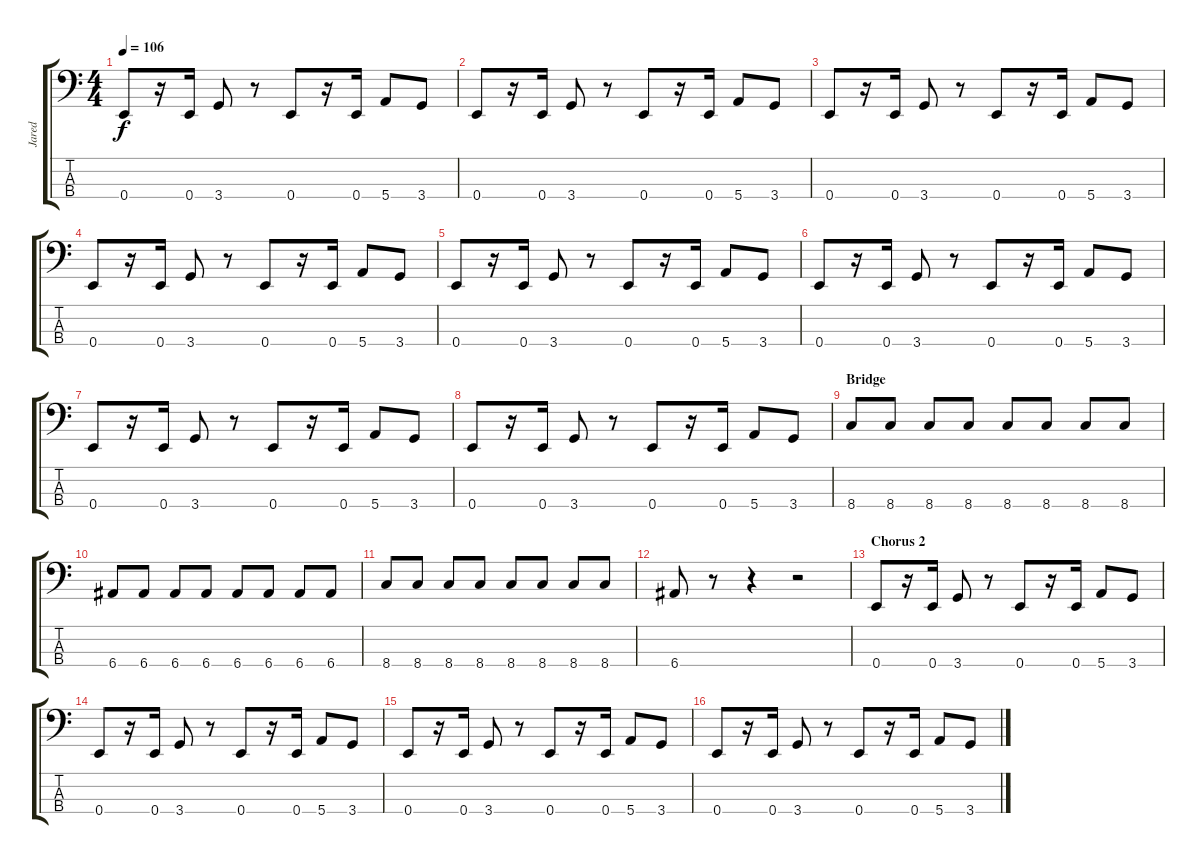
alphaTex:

\track ("Jared" "Jared") {instrument electricbassfinger}
\staff {score tabs}
\tuning (G2 D2 A1 E1) {hide}
\ts (4 4)
\tempo 106
\clef f4
\ks c
0.4.8{dy f} r.16 0.4.16 3.4.8 r.8 0.4.8 r.16 0.4.16 5.4.8 3.4.8 |
0.4.8 r.16 0.4.16 3.4.8 r.8 0.4.8 r.16 0.4.16 5.4.8 3.4.8 |
0.4.8 r.16 0.4.16 3.4.8 r.8 0.4.8 r.16 0.4.16 5.4.8 3.4.8 |
0.4.8 r.16 0.4.16 3.4.8 r.8 0.4.8 r.16 0.4.16 5.4.8 3.4.8 |
0.4.8 r.16 0.4.16 3.4.8 r.8 0.4.8 r.16 0.4.16 5.4.8 3.4.8 |
0.4.8 r.16 0.4.16 3.4.8 r.8 0.4.8 r.16 0.4.16 5.4.8 3.4.8 |
0.4.8 r.16 0.4.16 3.4.8 r.8 0.4.8 r.16 0.4.16 5.4.8 3.4.8 |
0.4.8 r.16 0.4.16 3.4.8 r.8 0.4.8 r.16 0.4.16 5.4.8 3.4.8 |
\section ("" "Bridge")
8.4.8 8.4.8 8.4.8 8.4.8 8.4.8 8.4.8 8.4.8 8.4.8 |
6.4.8 6.4.8 6.4.8 6.4.8 6.4.8 6.4.8 6.4.8 6.4.8 |
8.4.8 8.4.8 8.4.8 8.4.8 8.4.8 8.4.8 8.4.8 8.4.8 |
6.4.8 r.8 r.4 r.2 |
\section ("" "Chorus 2")
0.4.8 r.16 0.4.16 3.4.8 r.8 0.4.8 r.16 0.4.16 5.4.8 3.4.8 |
0.4.8 r.16 0.4.16 3.4.8 r.8 0.4.8 r.16 0.4.16 5.4.8 3.4.8 |
0.4.8 r.16 0.4.16 3.4.8 r.8 0.4.8 r.16 0.4.16 5.4.8 3.4.8 |
0.4.8 r.16 0.4.16 3.4.8 r.8 0.4.8 r.16 0.4.16 5.4.8 3.4.8
